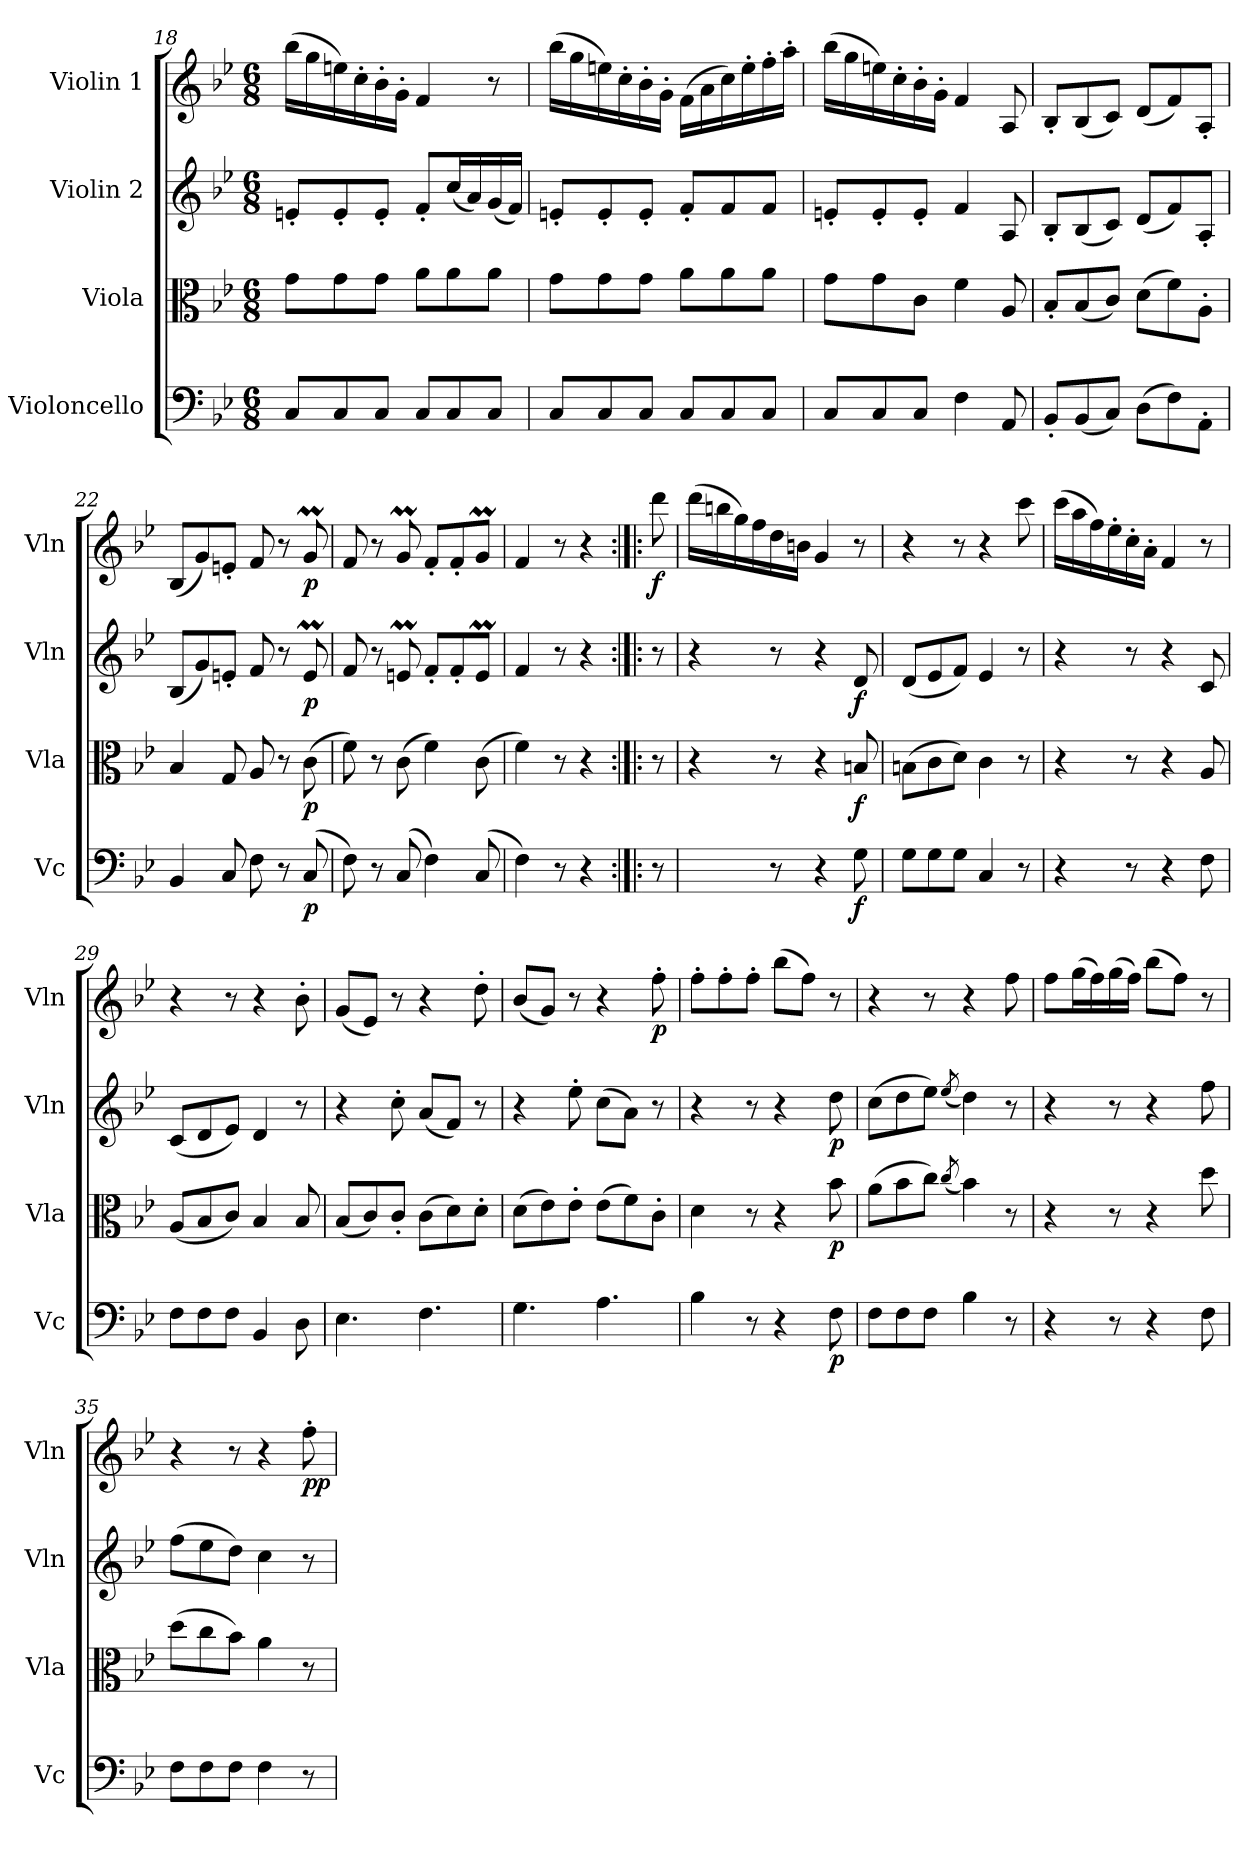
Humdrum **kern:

**kern	**dynam	**kern	**dynam	**kern	**dynam	**kern	**dynam
*part4	*part4	*part3	*part3	*part2	*part2	*part1	*part1
*staff4	*staff4	*staff3	*staff3	*staff2	*staff2	*staff1	*staff1
*I"Violoncello	*	*I"Viola	*	*I"Violin 2	*	*I"Violin 1	*
*I'Vc	*	*I'Vla	*	*I'Vln	*	*I'Vln	*
!!LO:PB:g=z
*clefF4	*	*clefC3	*	*clefG2	*	*clefG2	*
*k[b-e-]	*	*k[b-e-]	*	*k[b-e-]	*	*k[b-e-]	*
*M6/8	*	*M6/8	*	*M6/8	*	*M6/8	*
=18	=18	=18	=18	=18	=18	=18	=18
8C/L	.	8g\L	.	8en'/L	.	(>16bb-\LL	.
.	.	.	.	.	.	16gg\	.
8C/	.	8g\	.	8e'/	.	16een\)	.
.	.	.	.	.	.	16cc'\	.
8C/J	.	8g\J	.	8e'/J	.	16b-'\	.
.	.	.	.	.	.	16g'\JJ	.
8C/L	.	8a\L	.	8f'/L	.	4f/	.
8C/	.	8a\	.	(<16cc/L	.	.	.
.	.	.	.	16a/)	.	.	.
8C/J	.	8a\J	.	(<16g/	.	8r	.
.	.	.	.	16f/JJ)	.	.	.
=19	=19	=19	=19	=19	=19	=19	=19
8C/L	.	8g\L	.	8en'/L	.	(>16bb-\LL	.
.	.	.	.	.	.	16gg\	.
8C/	.	8g\	.	8e'/	.	16een\)	.
.	.	.	.	.	.	16cc'\	.
8C/J	.	8g\J	.	8e'/J	.	16b-'\	.
.	.	.	.	.	.	16g'\JJ	.
8C/L	.	8a\L	.	8f'/L	.	(>16f\LL	.
.	.	.	.	.	.	16a\	.
8C/	.	8a\	.	8f/	.	16cc\)	.
.	.	.	.	.	.	16ee'\	.
8C/J	.	8a\J	.	8f/J	.	16ff'\	.
.	.	.	.	.	.	16aa'\JJ	.
=20	=20	=20	=20	=20	=20	=20	=20
8C/L	.	8g\L	.	8en'/L	.	(>16bb-\LL	.
.	.	.	.	.	.	16gg\	.
8C/	.	8g\	.	8e'/	.	16een\)	.
.	.	.	.	.	.	16cc'\	.
8C/J	.	8c\J	.	8e'/J	.	16b-'\	.
.	.	.	.	.	.	16g'\JJ	.
4F\	.	4f\	.	4f/	.	4f/	.
8AA/	.	8A/	.	8A/	.	8A/	.
!!LO:PB:g=z
=21	=21	=21	=21	=21	=21	=21	=21
8BB-'/L	.	8B-'/L	.	8B-'/L	.	8B-'/L	.
(<8BB-/	.	(<8B-/	.	(<8B-/	.	(<8B-/	.
8C/J)	.	8c/J)	.	8c/J)	.	8c/J)	.
(>8D\L	.	(>8d\L	.	(<8d/L	.	(<8d/L	.
8F\)	.	8f\)	.	8f/)	.	8f/)	.
8AA'\J	.	8A'\J	.	8A'/J	.	8A'/J	.
=22	=22	=22	=22	=22	=22	=22	=22
4BB-/	.	4B-/	.	(<8B-/L	.	(<8B-/L	.
.	.	.	.	8g/)	.	8g/)	.
8C/	.	8G/	.	8en'/J	.	8en'/J	.
8F\	.	8A/	.	8f/	.	8f/	.
8r	.	8r	.	8r	.	8r	.
!	!LO:DY:b	!	!LO:DY:b	!	!LO:DY:b	!	!LO:DY:b
(>8C/	p	(>8c\	p	8em/	p	8gM/	p
=23	=23	=23	=23	=23	=23	=23	=23
8F\)	.	8f\)	.	8f/	.	8f/	.
8r	.	8r	.	8r	.	8r	.
(>8C/	.	(>8c\	.	8enm/	.	8gM/	.
4F\)	.	4f\)	.	8f'/L	.	8f'/L	.
.	.	.	.	8f'/	.	8f'/	.
(>8C/	.	(>8c\	.	8em/J	.	8gM/J	.
=24	=24	=24	=24	=24	=24	=24	=24
4F\)	.	4f\)	.	4f/	.	4f/	.
8r	.	8r	.	8r	.	8r	.
4r	.	4r	.	4r	.	4r	.
!!LO:LB:g=z
=25:|!|:	=25:|!|:	=25:|!|:	=25:|!|:	=25:|!|:	=25:|!|:	=25:|!|:	=25:|!|:
!	!	!	!	!	!	!	!LO:DY:b
8r	.	8r	.	8r	.	8ddd\	f
=26	=26	=26	=26	=26	=26	=26	=26
4ryy	.	4r	.	4r	.	(>16ddd\LL	.
.	.	.	.	.	.	16bbn\	.
.	.	.	.	.	.	16gg\)	.
.	.	.	.	.	.	16ff\	.
8r	.	8r	.	8r	.	16dd\	.
.	.	.	.	.	.	16bn\JJ	.
4r	.	4r	.	4r	.	4g/	.
!	!LO:DY:b	!	!LO:DY:b	!	!LO:DY:b	!	!
8G\	f	8Bn/	f	8d/	f	8r	.
=27	=27	=27	=27	=27	=27	=27	=27
8G\L	.	(>8Bn\L	.	(<8d/L	.	4r	.
8G\	.	8c\	.	8e-/	.	.	.
8G\J	.	8d\J)	.	8f/J)	.	8r	.
4C/	.	4c\	.	4e-/	.	4r	.
8r	.	8r	.	8r	.	8ccc\	.
=28	=28	=28	=28	=28	=28	=28	=28
4r	.	4r	.	4r	.	(>16ccc\LL	.
.	.	.	.	.	.	16aa\	.
.	.	.	.	.	.	16ff\)	.
.	.	.	.	.	.	16ee-'\	.
8r	.	8r	.	8r	.	16cc'\	.
.	.	.	.	.	.	16a'\JJ	.
4r	.	4r	.	4r	.	4f/	.
8F\	.	8A/	.	8c/	.	8r	.
!!LO:LB:g=z
=29	=29	=29	=29	=29	=29	=29	=29
8F\L	.	(<8A/L	.	(<8c/L	.	4r	.
8F\	.	8B-/	.	8d/	.	.	.
8F\J	.	8c/J)	.	8e-/J)	.	8r	.
4BB-/	.	4B-/	.	4d/	.	4r	.
8D\	.	8B-/	.	8r	.	8b-'\	.
=30	=30	=30	=30	=30	=30	=30	=30
4.E-\	.	(<8B-/L	.	4r	.	(<8g/L	.
.	.	8c/)	.	.	.	8e-/J)	.
.	.	8c'/J	.	8cc'\	.	8r	.
4.F\	.	(>8c\L	.	(<8a/L	.	4r	.
.	.	8d\)	.	8f/J)	.	.	.
.	.	8d'\J	.	8r	.	8dd'\	.
=31	=31	=31	=31	=31	=31	=31	=31
4.G\	.	(>8d\L	.	4r	.	(<8b-/L	.
.	.	8e-\)	.	.	.	8g/J)	.
.	.	8e-'\J	.	8ee-'\	.	8r	.
4.A\	.	(>8e-\L	.	(>8cc\L	.	4r	.
.	.	8f\)	.	8a\J)	.	.	.
!	!	!	!	!	!	!	!LO:DY:b
.	.	8c'\J	.	8r	.	8ff'\	p
=32	=32	=32	=32	=32	=32	=32	=32
4B-\	.	4d\	.	4r	.	8ff'\L	.
.	.	.	.	.	.	8ff'\	.
8r	.	8r	.	8r	.	8ff'\J	.
4r	.	4r	.	4r	.	(>8bb-\L	.
.	.	.	.	.	.	8ff\J)	.
!	!LO:DY:b	!	!LO:DY:b	!	!LO:DY:b	!	!
8F\	p	8b-\	p	8dd\	p	8r	.
!!LO:LB:g=z
=33	=33	=33	=33	=33	=33	=33	=33
8F\L	.	(>8a\L	.	(>8cc\L	.	4r	.
8F\	.	8b-\	.	8dd\	.	.	.
8F\J	.	8cc\J)	.	8ee-\J)	.	8r	.
.	.	(<8qcc/	.	(<8qee-/	.	.	.
4B-\	.	4b-\)	.	4dd\)	.	4r	.
8r	.	8r	.	8r	.	8ff\	.
=34	=34	=34	=34	=34	=34	=34	=34
4r	.	4r	.	4r	.	8ff\L	.
.	.	.	.	.	.	(>16gg\L	.
.	.	.	.	.	.	16ff\)	.
8r	.	8r	.	8r	.	(>16gg\	.
.	.	.	.	.	.	16ff\JJ)	.
4r	.	4r	.	4r	.	(>8bb-\L	.
.	.	.	.	.	.	8ff\J)	.
8F\	.	8dd\	.	8ff\	.	8r	.
=35	=35	=35	=35	=35	=35	=35	=35
8F\L	.	(>8dd\L	.	(>8ff\L	.	4r	.
8F\	.	8cc\	.	8ee-\	.	.	.
8F\J	.	8b-\J)	.	8dd\J)	.	8r	.
4F\	.	4a\	.	4cc\	.	4r	.
!	!	!	!	!	!	!	!LO:DY:b
8r	.	8r	.	8r	.	8ff'\	pp
=	=	=	=	=	=	=	=
*-	*-	*-	*-	*-	*-	*-	*-
